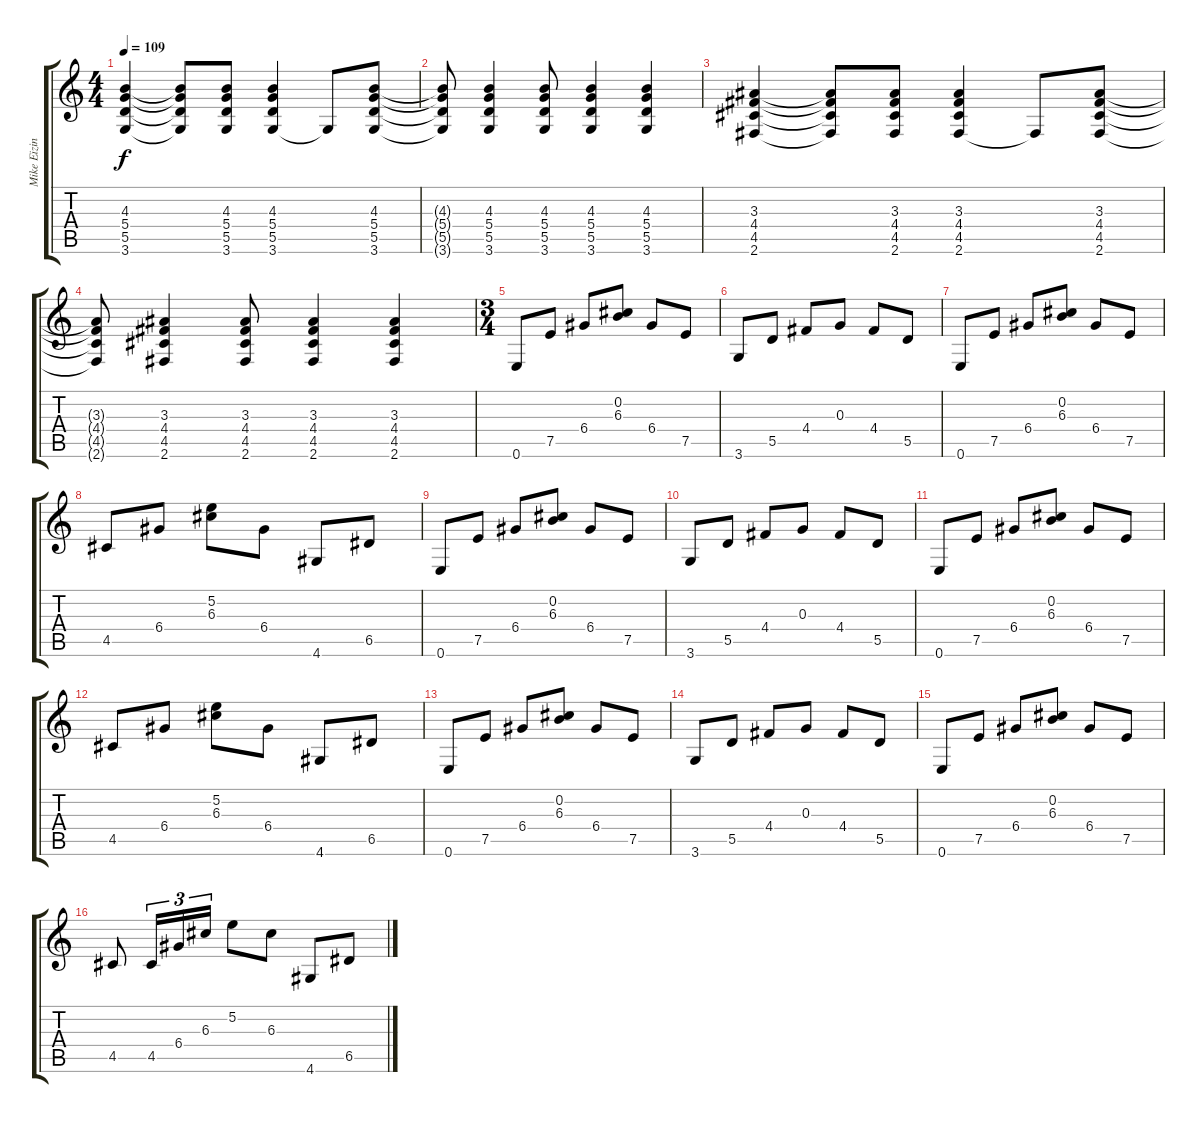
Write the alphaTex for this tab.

\track ("Mike Eizinger" "Mike Eizin") {instrument electricguitarjazz}
\staff {score tabs}
\tuning (E4 B3 G3 D3 A2 E2) {hide}
\ts (4 4)
\tempo 109
\clef g2
\ks c
(4.3 5.4 5.5 3.6).4{dy f} (4.3{t} 5.4{t} 5.5{t} 3.6{t}).8 (4.3 5.4 5.5 3.6).8 (4.3 5.4 5.5 3.6).4 3.6{t}.8 (4.3 5.4 5.5 3.6).8 |
(4.3{t} 5.4{t} 5.5{t} 3.6{t}).8 (4.3 5.4 5.5 3.6).4 (4.3 5.4 5.5 3.6).8 (4.3 5.4 5.5 3.6).4 (4.3 5.4 5.5 3.6).4 |
(3.3 4.4 4.5 2.6).4 (3.3{t} 4.4{t} 4.5{t} 2.6{t}).8 (3.3 4.4 4.5 2.6).8 (3.3 4.4 4.5 2.6).4 2.6{t}.8 (3.3 4.4 4.5 2.6).8 |
(3.3{t} 4.4{t} 4.5{t} 2.6{t}).8 (3.3 4.4 4.5 2.6).4 (3.3 4.4 4.5 2.6).8 (3.3 4.4 4.5 2.6).4 (3.3 4.4 4.5 2.6).4 |
\ts (3 4)
0.6.8 7.5.8 6.4.8 (0.2 6.3).8 6.4.8 7.5.8 |
3.6.8 5.5.8 4.4.8 0.3.8 4.4.8 5.5.8 |
0.6.8 7.5.8 6.4.8 (0.2 6.3).8 6.4.8 7.5.8 |
4.5.8 6.4.8 (5.2 6.3).8 6.4.8 4.6.8 6.5.8 |
0.6.8 7.5.8 6.4.8 (0.2 6.3).8 6.4.8 7.5.8 |
3.6.8 5.5.8 4.4.8 0.3.8 4.4.8 5.5.8 |
0.6.8 7.5.8 6.4.8 (0.2 6.3).8 6.4.8 7.5.8 |
4.5.8 6.4.8 (5.2 6.3).8 6.4.8 4.6.8 6.5.8 |
0.6.8 7.5.8 6.4.8 (0.2 6.3).8 6.4.8 7.5.8 |
3.6.8 5.5.8 4.4.8 0.3.8 4.4.8 5.5.8 |
0.6.8 7.5.8 6.4.8 (0.2 6.3).8 6.4.8 7.5.8 |
4.5.8 4.5.16{tu (3 2)} 6.4.16{tu (3 2)} 6.3.16{tu (3 2)} 5.2.8 6.3.8 4.6.8 6.5.8
